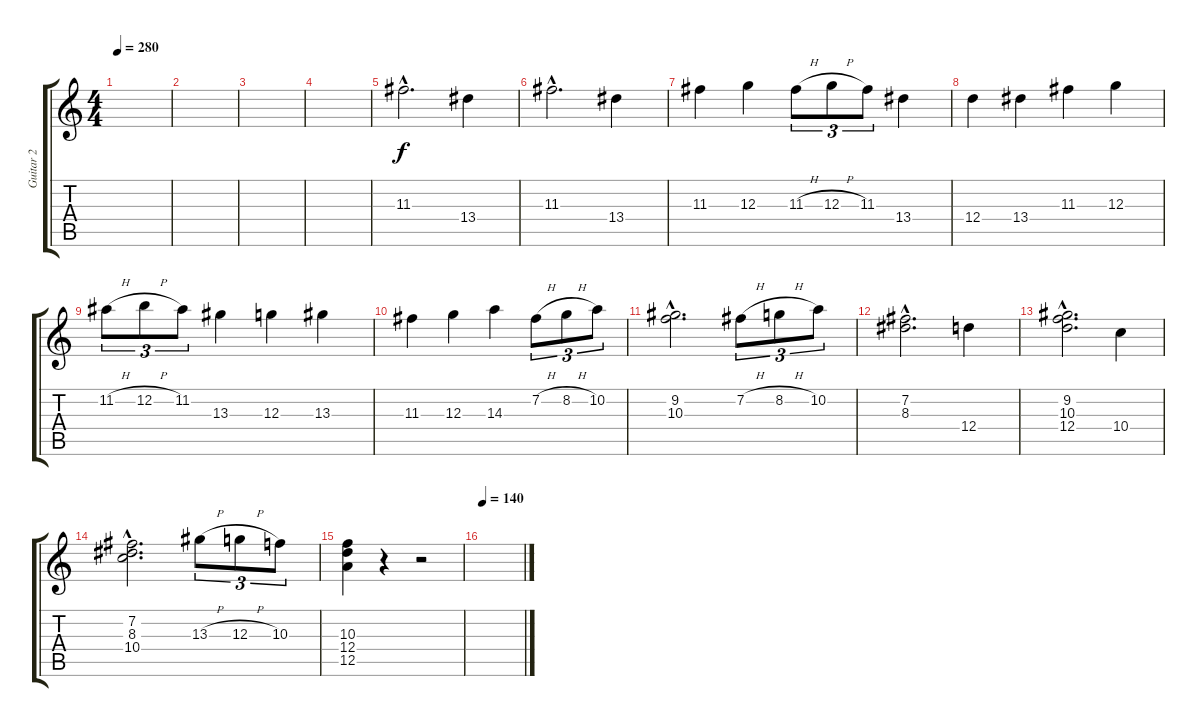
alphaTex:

\track ("Guitar 2" "Guitar 2") {instrument overdrivenguitar}
\staff {score tabs}
\tuning (E4 B3 G3 D3 A2 E2) {hide}
\ts (4 4)
\tempo 280
\clef g2
\ks c
|
|
|
|
11.3{hac}.2{d} 13.4.4 |
11.3{hac}.2{d} 13.4.4 |
11.3.4 12.3.4 11.3{h}.8{tu (3 2)} 12.3{h}.8{tu (3 2)} 11.3.8{tu (3 2)} 13.4.4 |
12.4.4 13.4.4 11.3.4 12.3.4 |
11.2{h}.8{tu (3 2)} 12.2{h}.8{tu (3 2)} 11.2.8{tu (3 2)} 13.3.4 12.3.4 13.3.4 |
11.3.4 12.3.4 14.3.4 7.2{h}.8{tu (3 2)} 8.2{h}.8{tu (3 2)} 10.2.8{tu (3 2)} |
(9.2{hac} 10.3{hac}).2{d} 7.2{h}.8{tu (3 2)} 8.2{h}.8{tu (3 2)} 10.2.8{tu (3 2)} |
(7.2{hac} 8.3{hac}).2{d} 12.4.4 |
(9.2{hac} 10.3{hac} 12.4{hac}).2{d} 10.4.4 |
(7.2{hac} 8.3{hac} 10.4{hac}).2{d} 13.3{h}.8{tu (3 2)} 12.3{h}.8{tu (3 2)} 10.3.8{tu (3 2)} |
(10.3 12.4 12.5).4 r.4 r.2 |
\tempo 140
